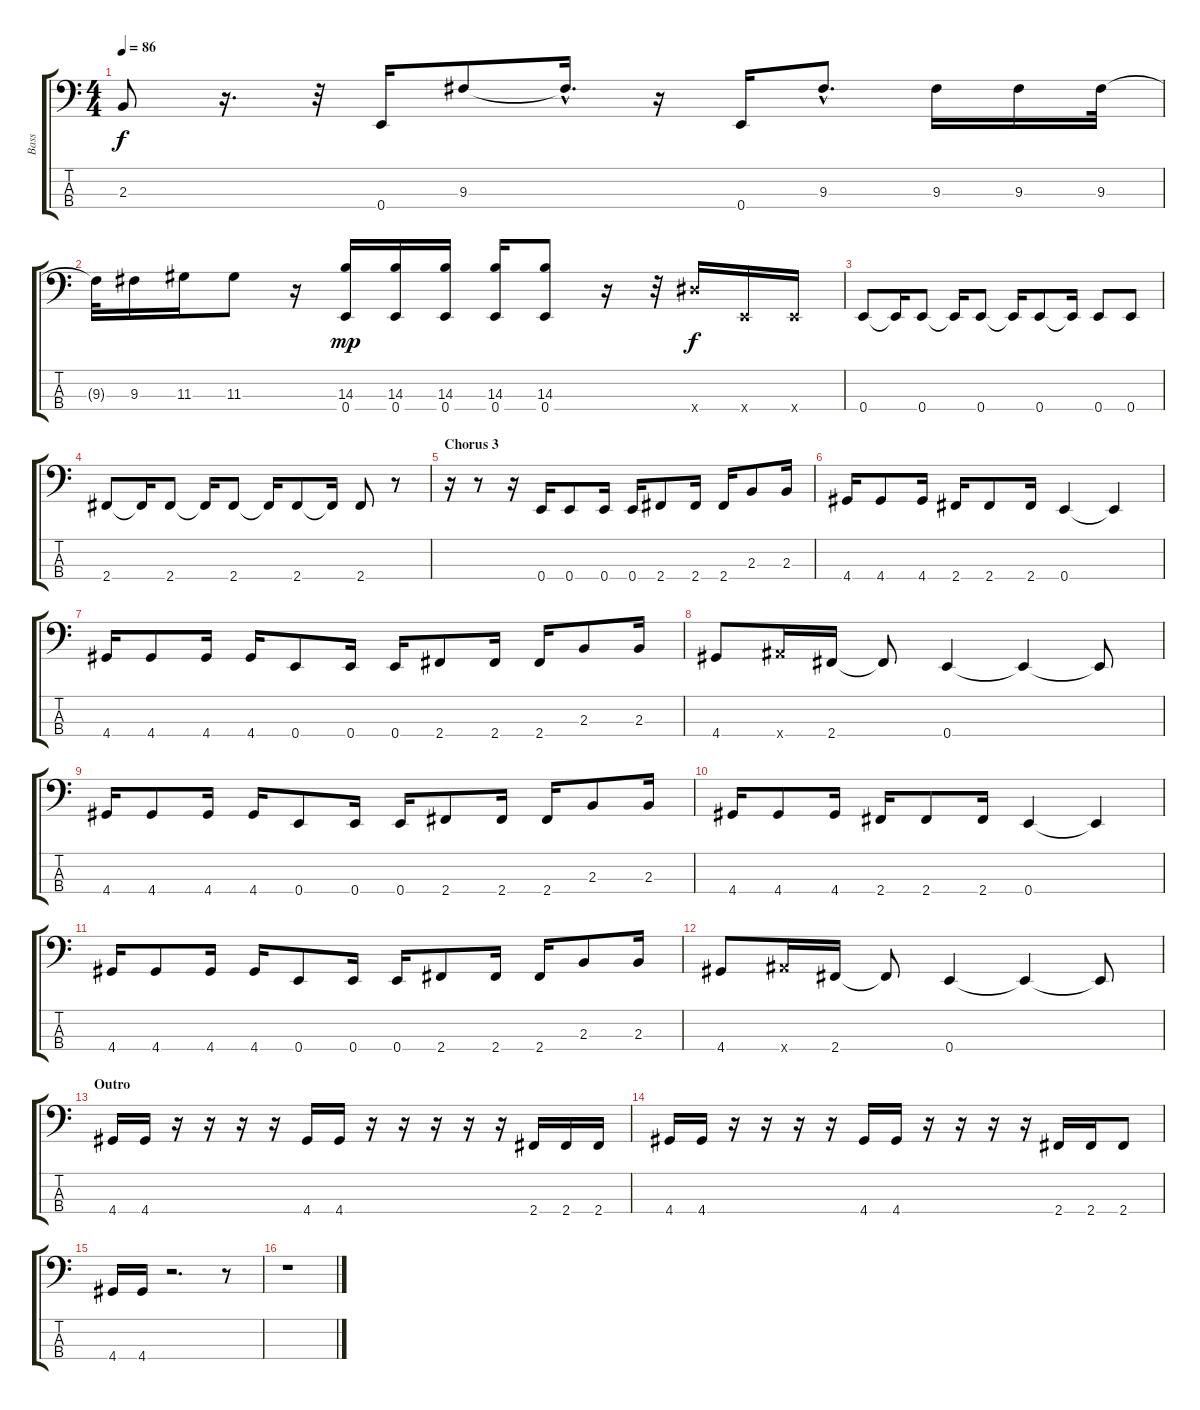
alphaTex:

\track ("Bass" "Bass") {instrument electricbasspick}
\staff {score tabs}
\tuning (G2 D2 A1 E1) {hide}
\ts (4 4)
\tempo 86
\clef f4
\ks c
2.3.8{dy f} r.16{d} r.32 0.4.16 9.3.8 9.3{hac t}.16{d} r.16 0.4.16 9.3{hac}.8{d} 9.3.16 9.3.16 9.3.32 |
9.3{t}.32 9.3.16 11.3.16 11.3.8 r.16 (14.3 0.4).16{dy mp} (14.3 0.4).16 (14.3 0.4).16 (14.3 0.4).16 (14.3 0.4).8 r.16 r.32 11.4{x}.16{dy f} 0.4{x}.16 0.4{x}.16 |
0.4.8{instrument electricbasspick} 0.4{t}.16 0.4.8 0.4{t}.16 0.4.8 0.4{t}.16 0.4.8 0.4{t}.16 0.4.8 0.4.8 |
2.4.8 2.4{t}.16 2.4.8 2.4{t}.16 2.4.8 2.4{t}.16 2.4.8 2.4{t}.16 2.4.8 r.8 |
\section ("" "Chorus 3")
r.16 r.8 r.16 0.4.16 0.4.8 0.4.16 0.4.16 2.4.8 2.4.16 2.4.16 2.3.8 2.3.16 |
4.4.16 4.4.8 4.4.16 2.4.16 2.4.8 2.4.16 0.4.4 0.4{t}.4 |
4.4.16 4.4.8 4.4.16 4.4.16 0.4.8 0.4.16 0.4.16 2.4.8 2.4.16 2.4.16 2.3.8 2.3.16 |
4.4.8 6.4{x}.16 2.4.16 2.4{t}.8 0.4.4 0.4{t}.4 0.4{t}.8 |
4.4.16 4.4.8 4.4.16 4.4.16 0.4.8 0.4.16 0.4.16 2.4.8 2.4.16 2.4.16 2.3.8 2.3.16 |
4.4.16 4.4.8 4.4.16 2.4.16 2.4.8 2.4.16 0.4.4 0.4{t}.4 |
4.4.16 4.4.8 4.4.16 4.4.16 0.4.8 0.4.16 0.4.16 2.4.8 2.4.16 2.4.16 2.3.8 2.3.16 |
4.4.8 6.4{x}.16 2.4.16 2.4{t}.8 0.4.4 0.4{t}.4 0.4{t}.8 |
\section ("" "Outro")
4.4.16 4.4.16 r.16 r.16 r.16 r.16 4.4.16 4.4.16 r.16 r.16 r.16 r.16 r.16 2.4.16 2.4.16 2.4.16 |
4.4.16 4.4.16 r.16 r.16 r.16 r.16 4.4.16 4.4.16 r.16 r.16 r.16 r.16 2.4.16 2.4.16 2.4.8 |
4.4.16 4.4.16 r.2{d} r.8 |
r.1
